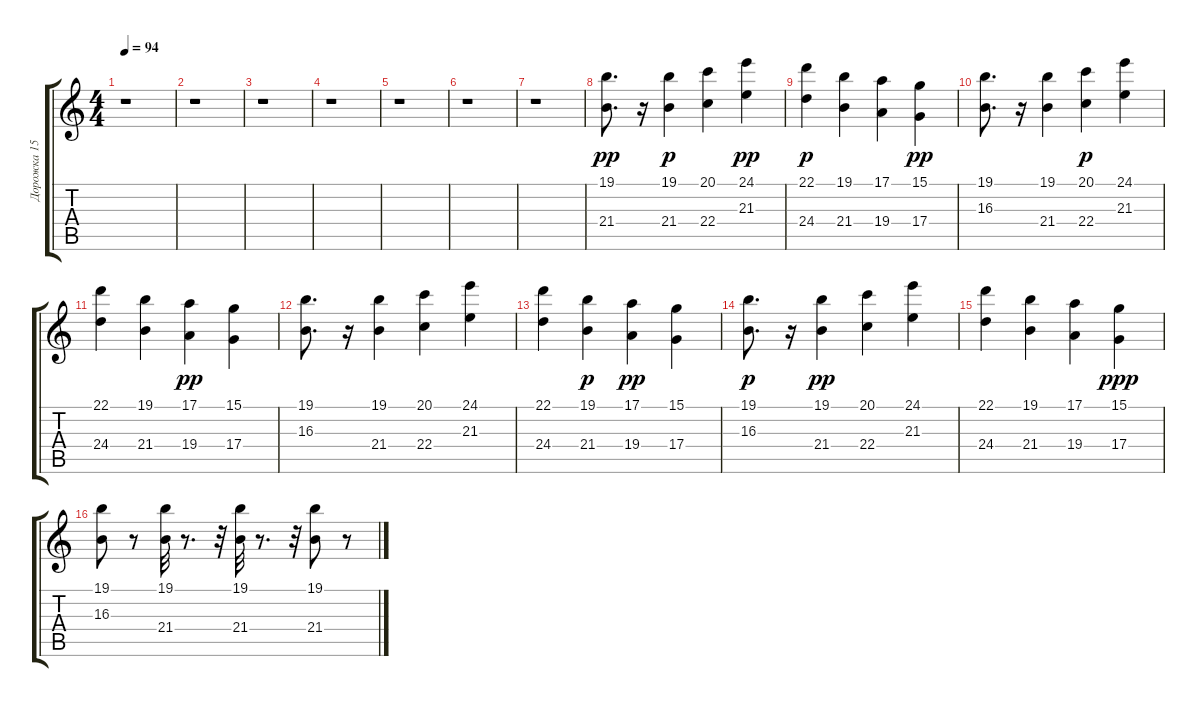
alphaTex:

\track ("Дорожка 15" "Дорожка 15") {instrument acousticgrandpiano}
\staff {score tabs}
\tuning (E4 B3 G3 D3 A2 E2) {hide}
\ts (4 4)
\tempo 94
\clef g2
\ks c
r.1{dy pp} |
r.1 |
r.1 |
r.1 |
r.1 |
r.1 |
r.1 |
(19.1 21.4).8{d} r.16 (19.1 21.4).4{dy p} (20.1 22.4).4 (24.1 21.3).4{dy pp} |
(22.1 24.4).4{dy p} (19.1 21.4).4 (17.1 19.4).4 (15.1 17.4).4{dy pp} |
(19.1 16.3).8{d} r.16 (19.1 21.4).4 (20.1 22.4).4{dy p} (24.1 21.3).4 |
(22.1 24.4).4 (19.1 21.4).4 (17.1 19.4).4{dy pp} (15.1 17.4).4 |
(19.1 16.3).8{d} r.16 (19.1 21.4).4 (20.1 22.4).4 (24.1 21.3).4 |
(22.1 24.4).4 (19.1 21.4).4{dy p} (17.1 19.4).4{dy pp} (15.1 17.4).4 |
(19.1 16.3).8{d dy p} r.16 (19.1 21.4).4{dy pp} (20.1 22.4).4 (24.1 21.3).4 |
(22.1 24.4).4 (19.1 21.4).4 (17.1 19.4).4 (15.1 17.4).4{dy ppp} |
(19.1 16.3).8 r.8 (19.1 21.4).32 r.8{d} r.32 (19.1 21.4).32 r.8{d} r.32 (19.1 21.4).8 r.8
